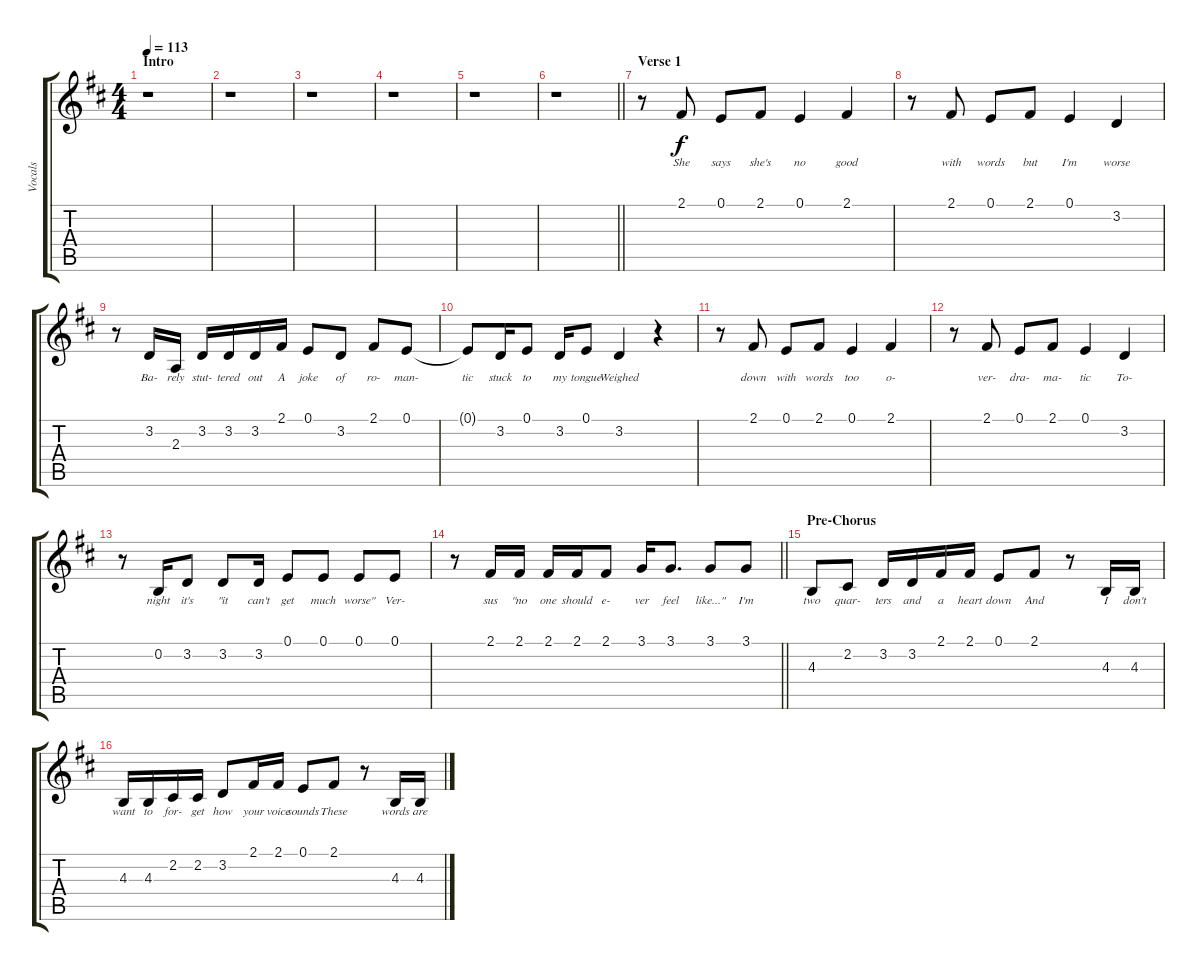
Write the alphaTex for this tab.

\track ("Vocals" "Vocals") {instrument bassoon}
\staff {score tabs}
\tuning (E4 B3 G3 D3 A2 E2) {hide}
\ts (4 4)
\section ("" "Intro")
\tempo 113
\clef g2
\ks d
r.1{dy f instrument bassoon} |
r.1 |
r.1 |
r.1 |
r.1 |
\barLineRight lightlight
r.1 |
\section ("" "Verse 1")
r.8 2.1.8{lyrics (0 "She") lyrics (1 "") lyrics (2 "") lyrics (3 "") lyrics (4 "")} 0.1.8{lyrics (0 "says") lyrics (1 "") lyrics (2 "") lyrics (3 "") lyrics (4 "")} 2.1.8{lyrics (0 "she's") lyrics (1 "") lyrics (2 "") lyrics (3 "") lyrics (4 "")} 0.1.4{lyrics (0 "no") lyrics (1 "") lyrics (2 "") lyrics (3 "") lyrics (4 "")} 2.1.4{lyrics (0 "good") lyrics (1 "") lyrics (2 "") lyrics (3 "") lyrics (4 "")} |
r.8 2.1.8{lyrics (0 "with") lyrics (1 "") lyrics (2 "") lyrics (3 "") lyrics (4 "")} 0.1.8{lyrics (0 "words") lyrics (1 "") lyrics (2 "") lyrics (3 "") lyrics (4 "")} 2.1.8{lyrics (0 "but") lyrics (1 "") lyrics (2 "") lyrics (3 "") lyrics (4 "")} 0.1.4{lyrics (0 "I'm") lyrics (1 "") lyrics (2 "") lyrics (3 "") lyrics (4 "")} 3.2.4{lyrics (0 "worse") lyrics (1 "") lyrics (2 "") lyrics (3 "") lyrics (4 "")} |
r.8 3.2.16{lyrics (0 "Ba-") lyrics (1 "") lyrics (2 "") lyrics (3 "") lyrics (4 "")} 2.3.16{lyrics (0 "rely") lyrics (1 "") lyrics (2 "") lyrics (3 "") lyrics (4 "")} 3.2.16{lyrics (0 "stut-") lyrics (1 "") lyrics (2 "") lyrics (3 "") lyrics (4 "")} 3.2.16{lyrics (0 "tered") lyrics (1 "") lyrics (2 "") lyrics (3 "") lyrics (4 "")} 3.2.16{lyrics (0 "out") lyrics (1 "") lyrics (2 "") lyrics (3 "") lyrics (4 "")} 2.1.16{lyrics (0 "A") lyrics (1 "") lyrics (2 "") lyrics (3 "") lyrics (4 "")} 0.1.8{lyrics (0 "joke") lyrics (1 "") lyrics (2 "") lyrics (3 "") lyrics (4 "")} 3.2.8{lyrics (0 "of") lyrics (1 "") lyrics (2 "") lyrics (3 "") lyrics (4 "")} 2.1.8{lyrics (0 "ro-") lyrics (1 "") lyrics (2 "") lyrics (3 "") lyrics (4 "")} 0.1.8{lyrics (0 "man-") lyrics (1 "") lyrics (2 "") lyrics (3 "") lyrics (4 "")} |
0.1{t}.8{lyrics (0 "tic") lyrics (1 "") lyrics (2 "") lyrics (3 "") lyrics (4 "")} 3.2.16{lyrics (0 "stuck") lyrics (1 "") lyrics (2 "") lyrics (3 "") lyrics (4 "")} 0.1.8{lyrics (0 "to") lyrics (1 "") lyrics (2 "") lyrics (3 "") lyrics (4 "")} 3.2.16{lyrics (0 "my") lyrics (1 "") lyrics (2 "") lyrics (3 "") lyrics (4 "")} 0.1.8{lyrics (0 "tongue") lyrics (1 "") lyrics (2 "") lyrics (3 "") lyrics (4 "")} 3.2.4{lyrics (0 "Weighed") lyrics (1 "") lyrics (2 "") lyrics (3 "") lyrics (4 "")} r.4 |
r.8 2.1.8{lyrics (0 "down") lyrics (1 "") lyrics (2 "") lyrics (3 "") lyrics (4 "")} 0.1.8{lyrics (0 "with") lyrics (1 "") lyrics (2 "") lyrics (3 "") lyrics (4 "")} 2.1.8{lyrics (0 "words") lyrics (1 "") lyrics (2 "") lyrics (3 "") lyrics (4 "")} 0.1.4{lyrics (0 "too") lyrics (1 "") lyrics (2 "") lyrics (3 "") lyrics (4 "")} 2.1.4{lyrics (0 "o-") lyrics (1 "") lyrics (2 "") lyrics (3 "") lyrics (4 "")} |
r.8 2.1.8{lyrics (0 "ver-") lyrics (1 "") lyrics (2 "") lyrics (3 "") lyrics (4 "")} 0.1.8{lyrics (0 "dra-") lyrics (1 "") lyrics (2 "") lyrics (3 "") lyrics (4 "")} 2.1.8{lyrics (0 "ma-") lyrics (1 "") lyrics (2 "") lyrics (3 "") lyrics (4 "")} 0.1.4{lyrics (0 "tic") lyrics (1 "") lyrics (2 "") lyrics (3 "") lyrics (4 "")} 3.2.4{lyrics (0 "To-") lyrics (1 "") lyrics (2 "") lyrics (3 "") lyrics (4 "")} |
r.8 0.2.16{lyrics (0 "night") lyrics (1 "") lyrics (2 "") lyrics (3 "") lyrics (4 "")} 3.2.8{lyrics (0 "it's") lyrics (1 "") lyrics (2 "") lyrics (3 "") lyrics (4 "")} 3.2.8{lyrics (0 "\"it") lyrics (1 "") lyrics (2 "") lyrics (3 "") lyrics (4 "")} 3.2.16{lyrics (0 "can't") lyrics (1 "") lyrics (2 "") lyrics (3 "") lyrics (4 "")} 0.1.8{lyrics (0 "get") lyrics (1 "") lyrics (2 "") lyrics (3 "") lyrics (4 "")} 0.1.8{lyrics (0 "much") lyrics (1 "") lyrics (2 "") lyrics (3 "") lyrics (4 "")} 0.1.8{lyrics (0 "worse\"") lyrics (1 "") lyrics (2 "") lyrics (3 "") lyrics (4 "")} 0.1.8{lyrics (0 "Ver-") lyrics (1 "") lyrics (2 "") lyrics (3 "") lyrics (4 "")} |
\barLineRight lightlight
r.8 2.1.16{lyrics (0 "sus") lyrics (1 "") lyrics (2 "") lyrics (3 "") lyrics (4 "")} 2.1.16{lyrics (0 "\"no") lyrics (1 "") lyrics (2 "") lyrics (3 "") lyrics (4 "")} 2.1.16{lyrics (0 "one") lyrics (1 "") lyrics (2 "") lyrics (3 "") lyrics (4 "")} 2.1.16{lyrics (0 "should") lyrics (1 "") lyrics (2 "") lyrics (3 "") lyrics (4 "")} 2.1.8{lyrics (0 "e-") lyrics (1 "") lyrics (2 "") lyrics (3 "") lyrics (4 "")} 3.1.16{lyrics (0 "ver") lyrics (1 "") lyrics (2 "") lyrics (3 "") lyrics (4 "")} 3.1.8{d lyrics (0 "feel") lyrics (1 "") lyrics (2 "") lyrics (3 "") lyrics (4 "")} 3.1.8{lyrics (0 "like...\"") lyrics (1 "") lyrics (2 "") lyrics (3 "") lyrics (4 "")} 3.1.8{lyrics (0 "I'm") lyrics (1 "") lyrics (2 "") lyrics (3 "") lyrics (4 "")} |
\section ("" "Pre-Chorus")
4.3.8{lyrics (0 "two") lyrics (1 "") lyrics (2 "") lyrics (3 "") lyrics (4 "")} 2.2.8{lyrics (0 "quar-") lyrics (1 "") lyrics (2 "") lyrics (3 "") lyrics (4 "")} 3.2.16{lyrics (0 "ters") lyrics (1 "") lyrics (2 "") lyrics (3 "") lyrics (4 "")} 3.2.16{lyrics (0 "and") lyrics (1 "") lyrics (2 "") lyrics (3 "") lyrics (4 "")} 2.1.16{lyrics (0 "a") lyrics (1 "") lyrics (2 "") lyrics (3 "") lyrics (4 "")} 2.1.16{lyrics (0 "heart") lyrics (1 "") lyrics (2 "") lyrics (3 "") lyrics (4 "")} 0.1.8{lyrics (0 "down") lyrics (1 "") lyrics (2 "") lyrics (3 "") lyrics (4 "")} 2.1.8{lyrics (0 "And") lyrics (1 "") lyrics (2 "") lyrics (3 "") lyrics (4 "")} r.8 4.3.16{lyrics (0 "I") lyrics (1 "") lyrics (2 "") lyrics (3 "") lyrics (4 "")} 4.3.16{lyrics (0 "don't") lyrics (1 "") lyrics (2 "") lyrics (3 "") lyrics (4 "")} |
4.3.16{lyrics (0 "want") lyrics (1 "") lyrics (2 "") lyrics (3 "") lyrics (4 "")} 4.3.16{lyrics (0 "to") lyrics (1 "") lyrics (2 "") lyrics (3 "") lyrics (4 "")} 2.2.16{lyrics (0 "for-") lyrics (1 "") lyrics (2 "") lyrics (3 "") lyrics (4 "")} 2.2.16{lyrics (0 "get") lyrics (1 "") lyrics (2 "") lyrics (3 "") lyrics (4 "")} 3.2.8{lyrics (0 "how") lyrics (1 "") lyrics (2 "") lyrics (3 "") lyrics (4 "")} 2.1.16{lyrics (0 "your") lyrics (1 "") lyrics (2 "") lyrics (3 "") lyrics (4 "")} 2.1.16{lyrics (0 "voice") lyrics (1 "") lyrics (2 "") lyrics (3 "") lyrics (4 "")} 0.1.8{lyrics (0 "sounds") lyrics (1 "") lyrics (2 "") lyrics (3 "") lyrics (4 "")} 2.1.8{lyrics (0 "These") lyrics (1 "") lyrics (2 "") lyrics (3 "") lyrics (4 "")} r.8 4.3.16{lyrics (0 "words") lyrics (1 "") lyrics (2 "") lyrics (3 "") lyrics (4 "")} 4.3.16{lyrics (0 "are") lyrics (1 "") lyrics (2 "") lyrics (3 "") lyrics (4 "")}
